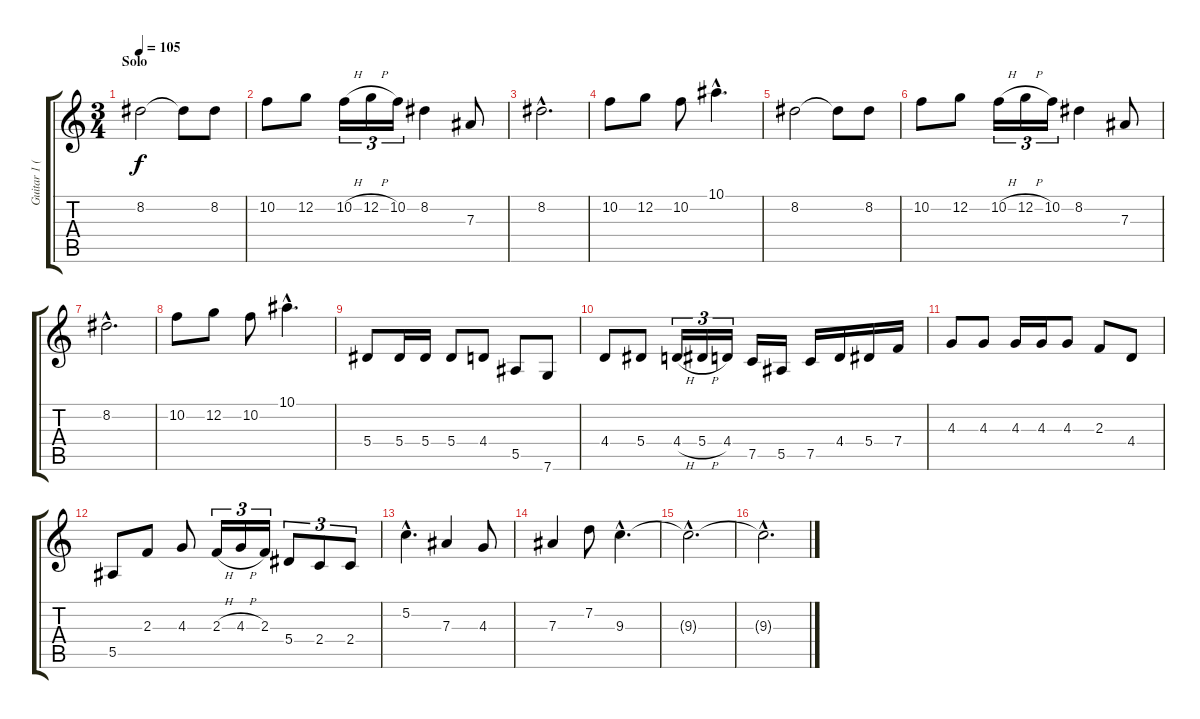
\track ("Guitar 1 (Lead)" "Guitar 1 (") {instrument overdrivenguitar}
\staff {score tabs}
\tuning (C4 G3 Eb3 Bb2 F2 C2) {hide}
\ts (3 4)
\section ("" "Solo")
\tempo 105
\clef g2
\ks c
8.2.2{dy f} 8.2{t}.8 8.2.8 |
10.2.8 12.2.8 10.2{h}.16{tu (3 2)} 12.2{h}.16{tu (3 2)} 10.2.16{tu (3 2)} 8.2.4 7.3.8 |
8.2{hac}.2{d} |
10.2.8 12.2.8 10.2.8 10.1{hac}.4{d} |
8.2.2 8.2{t}.8 8.2.8 |
10.2.8 12.2.8 10.2{h}.16{tu (3 2)} 12.2{h}.16{tu (3 2)} 10.2.16{tu (3 2)} 8.2.4 7.3.8 |
8.2{hac}.2{d} |
10.2.8 12.2.8 10.2.8 10.1{hac}.4{d} |
5.4.8 5.4.16 5.4.16 5.4.8 4.4.8 5.5.8 7.6.8 |
4.4.8 5.4.8 4.4{h}.16{tu (3 2)} 5.4{h}.16{tu (3 2)} 4.4.16{tu (3 2)} 7.5.16 5.5.16 7.5.16 4.4.16 5.4.16 7.4.16 |
4.3.8 4.3.8 4.3.16 4.3.16 4.3.8 2.3.8 4.4.8 |
5.5.8 2.3.8 4.3.8 2.3{h}.16{tu (3 2)} 4.3{h}.16{tu (3 2)} 2.3.16{tu (3 2)} 5.4.8{tu (3 2)} 2.4.8{tu (3 2)} 2.4.8{tu (3 2)} |
5.2{hac}.4{d} 7.3.4 4.3.8 |
7.3.4 7.2.8 9.3{hac}.4{d} |
9.3{hac t}.2{d} |
9.3{hac t}.2{d}
